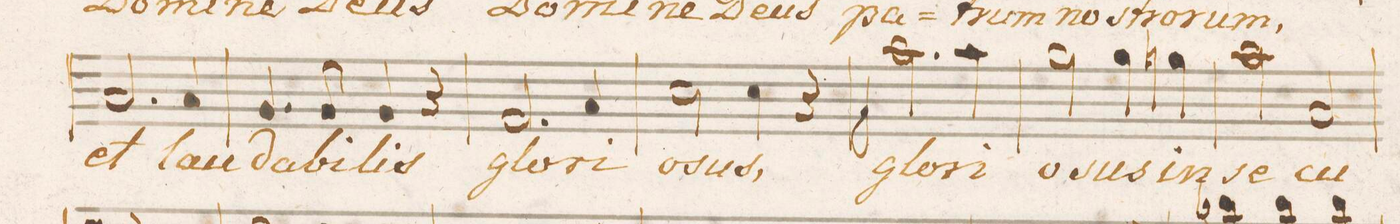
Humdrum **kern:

**kern	**text	**dynam
*I"Basso.	*	*
*clefF4	*	*
*k[b-e-a-d-]	*	*
*met(C.)	*	*
*M4/4	*	*
2.C/	et	.
4C/	lau-	.
=18	=18	=18
4.BB-/	-da-	.
8BB-/	-bi-	.
4BB-/	-lis,,	.
4r	.	.
=19	=19	=19
2.AA-/	glo-	.
4C/	-ri-	.
=20	=20	=20
2E-\	-o-	.
4E-\	-sus,	.
4r	.	.
=21	=21	=21
2.c\	glo-	f
4c\	-ri-	.
=22	=22	=22
2B-\	-o-	.
4B-\	-sus	.
4Bn\	in	.
=23	=23	=23
2c\	se-	.
2C/	-cu-	.
=24	=24	=24
*-	*-	*-
